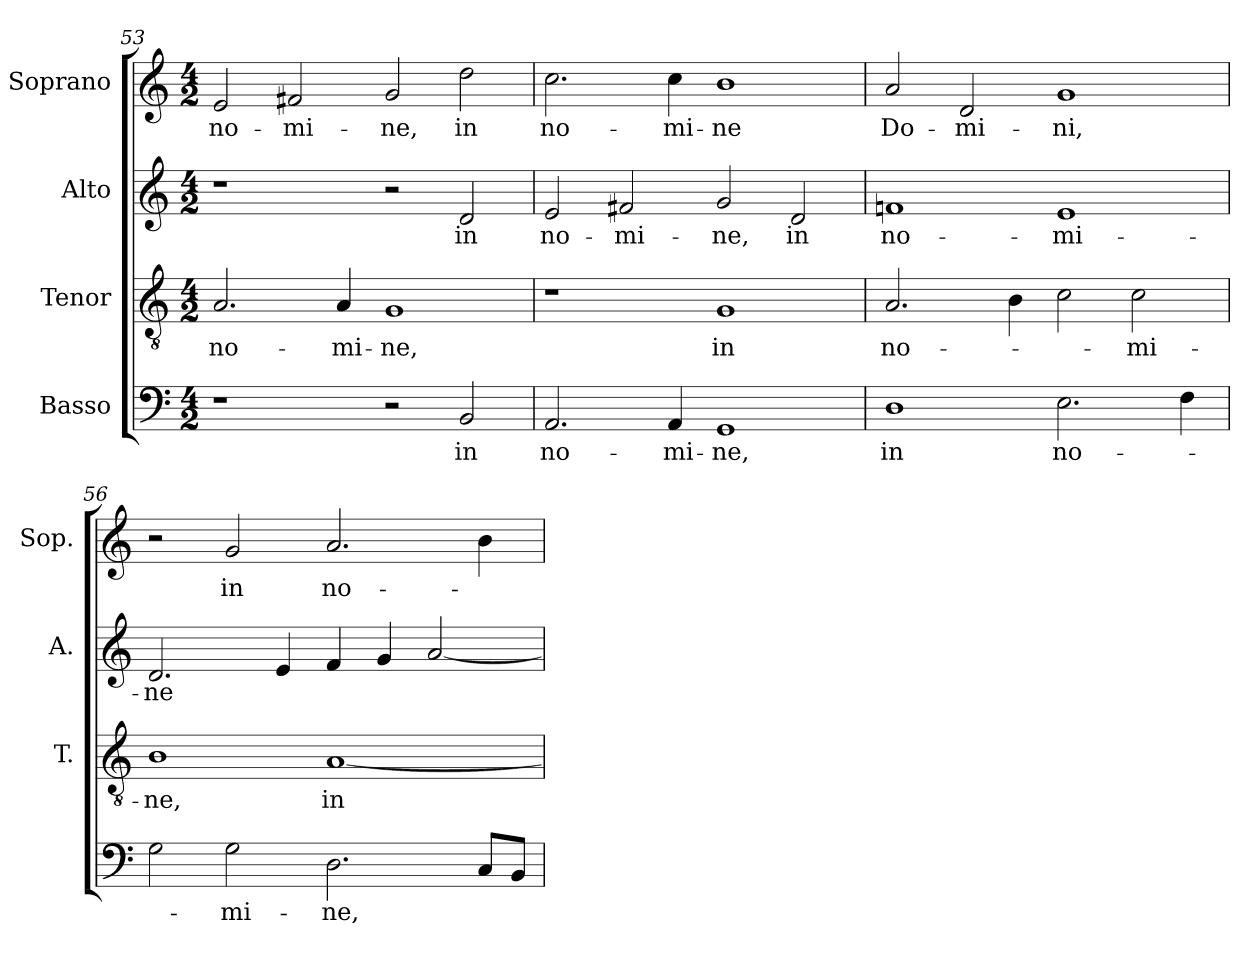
**kern	**text	**kern	**text	**kern	**text	**kern	**text
*part4	*part4	*part3	*part3	*part2	*part2	*part1	*part1
*staff4	*staff4	*staff3	*staff3	*staff2	*staff2	*staff1	*staff1
*I"Basso	*	*I"Tenor	*	*I"Alto	*	*I"Soprano	*
*	*	*I'T.	*	*I'A.	*	*I'Sop.	*
*clefF4	*	*clefGv2	*	*clefG2	*	*clefG2	*
*	*	*ITrd7c12	*	*	*	*	*
*k[]	*	*k[]	*	*k[]	*	*k[]	*
*C:	*	*C:	*	*C:	*	*C:	*
*M4/2	*	*M4/2	*	*M4/2	*	*M4/2	*
=53	=53	=53	=53	=53	=53	=53	=53
!	!	!	!LO:LY:b:color=#000000	!	!	!	!
!	!	!	!	!	!	!	!LO:LY:b:color=#000000
1r	.	2.AAi/	no-	1r	.	2ei/	no-
!	!	!	!	!	!	!	!LO:LY:b:color=#000000
.	.	.	.	.	.	2f#Xi/	-mi-
!	!	!	!LO:LY:b:color=#000000	!	!	!	!
.	.	4AAi/	-mi-	.	.	.	.
!	!	!	!LO:LY:b:color=#000000	!	!	!	!
!	!	!	!	!	!	!	!LO:LY:b:color=#000000
2r	.	1GGi	-ne,	2r	.	2gi/	-ne,
!	!LO:LY:b:color=#000000	!	!	!	!	!	!
!	!	!	!	!	!LO:LY:b:color=#000000	!	!
!	!	!	!	!	!	!	!LO:LY:b:color=#000000
2BBi/	in	.	.	2di/	in	2ddi\	in
=54	=54	=54	=54	=54	=54	=54	=54
!	!LO:LY:b:color=#000000	!	!	!	!	!	!
!	!	!	!	!	!LO:LY:b:color=#000000	!	!
!	!	!	!	!	!	!	!LO:LY:b:color=#000000
2.AAi/	no-	1r	.	2ei/	no-	2.cci\	no-
!	!	!	!	!	!LO:LY:b:color=#000000	!	!
.	.	.	.	2f#Xi/	-mi-	.	.
!	!LO:LY:b:color=#000000	!	!	!	!	!	!
!	!	!	!	!	!	!	!LO:LY:b:color=#000000
4AAi/	-mi-	.	.	.	.	4cci\	-mi-
!	!LO:LY:b:color=#000000	!	!	!	!	!	!
!	!	!	!LO:LY:b:color=#000000	!	!	!	!
!	!	!	!	!	!LO:LY:b:color=#000000	!	!
!	!	!	!	!	!	!	!LO:LY:b:color=#000000
1GGi	-ne,	1GGi	in	2gi/	-ne,	1bi	-ne
!	!	!	!	!	!LO:LY:b:color=#000000	!	!
.	.	.	.	2di/	in	.	.
=55	=55	=55	=55	=55	=55	=55	=55
!	!LO:LY:b:color=#000000	!	!	!	!	!	!
!	!	!	!LO:LY:b:color=#000000	!	!	!	!
!	!	!	!	!	!LO:LY:b:color=#000000	!	!
!	!	!	!	!	!	!	!LO:LY:b:color=#000000
1Di	in	2.AAi/	no-	1fni	no-	2ai/	Do-
!	!	!	!	!	!	!	!LO:LY:b:color=#000000
.	.	.	.	.	.	2di/	-mi-
.	.	4BBi\	.	.	.	.	.
!	!LO:LY:b:color=#000000	!	!	!	!	!	!
!	!	!	!	!	!LO:LY:b:color=#000000	!	!
!	!	!	!	!	!	!	!LO:LY:b:color=#000000
2.Ei\	no-	2Ci\	.	1ei	-mi-	1gi	-ni,
!	!	!	!LO:LY:b:color=#000000	!	!	!	!
.	.	2Ci\	-mi-	.	.	.	.
4Fi\	.	.	.	.	.	.	.
!!LO:LB:g=z
=56	=56	=56	=56	=56	=56	=56	=56
!	!	!	!LO:LY:b:color=#000000	!	!	!	!
!	!	!	!	!	!LO:LY:b:color=#000000	!	!
2Gi\	.	1BBi	-ne,	2.di/	-ne	2r	.
!	!LO:LY:b:color=#000000	!	!	!	!	!	!
!	!	!	!	!	!	!	!LO:LY:b:color=#000000
2Gi\	-mi-	.	.	.	.	2gi/	in
.	.	.	.	4ei/	.	.	.
!	!LO:LY:b:color=#000000	!	!	!	!	!	!
!	!	!	!LO:LY:b:color=#000000	!	!	!	!
!	!	!	!	!	!	!	!LO:LY:b:color=#000000
2.Di\	-ne,	[1AAi	in	4fi/	.	2.ai/	no-
.	.	.	.	4gi/	.	.	.
.	.	.	.	[2ai/	.	.	.
8Ci/L	.	.	.	.	.	4bi\	.
8BBi/J	.	.	.	.	.	.	.
=	=	=	=	=	=	=	=
*-	*-	*-	*-	*-	*-	*-	*-
